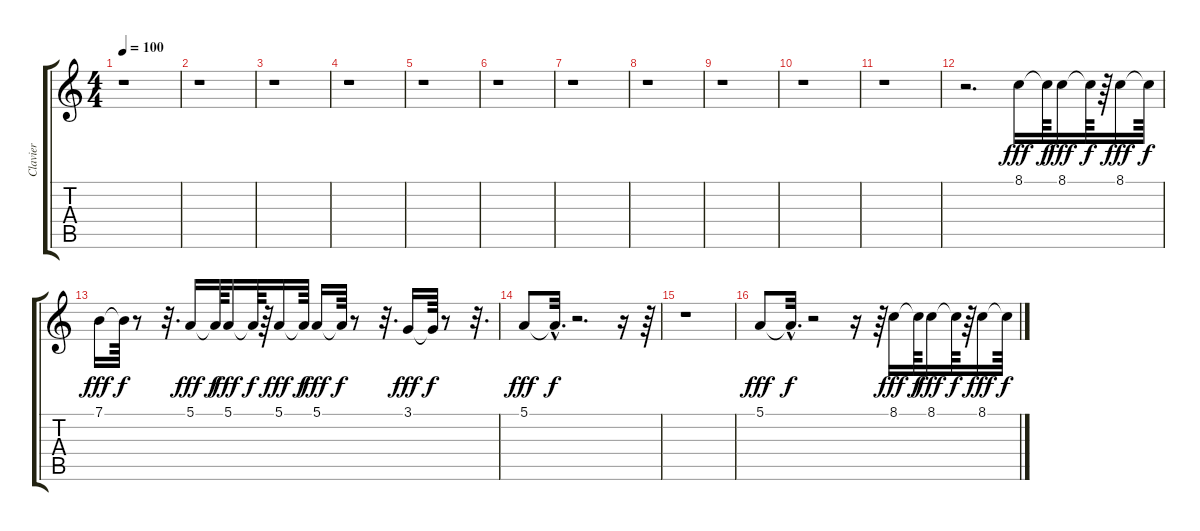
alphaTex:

\track ("Clavier" "Clavier") {instrument orchestrahit}
\staff {score tabs}
\tuning (E4 B3 G3 D3 A2 E2) {hide}
\ts (4 4)
\tempo 100
\clef g2
\ks c
r.1{dy fff} |
r.1 |
r.1 |
r.1 |
r.1 |
r.1 |
r.1 |
r.1 |
r.1 |
r.1 |
r.1 |
r.2{d} 8.1.16 8.1{t}.64{dy f} 8.1.16{dy fff} 8.1{t}.64{dy f} r.64 8.1.16{dy fff} 8.1{t}.64{dy f} |
7.1.16{dy fff} 7.1{t}.64{dy f} r.8 r.32{d} 5.1.16{dy fff} 5.1{t}.64{dy f} 5.1.16{dy fff} 5.1{t}.64{dy f} r.64 5.1.16{dy fff} 5.1{t}.64{dy f} 5.1.16{dy fff} 5.1{t}.64{dy f} r.8 r.32{d} 3.1.16{dy fff} 3.1{t}.64{dy f} r.8 r.32{d} |
5.1.8{dy fff} 5.1{hac t}.32{d dy f} r.2{d} r.16 r.64 |
r.1 |
5.1.8{dy fff} 5.1{hac t}.32{d dy f} r.2 r.16 r.64 8.1.16{dy fff} 8.1{t}.64{dy f} 8.1.16{dy fff} 8.1{t}.64{dy f} r.64 8.1.16{dy fff} 8.1{t}.64{dy f}
